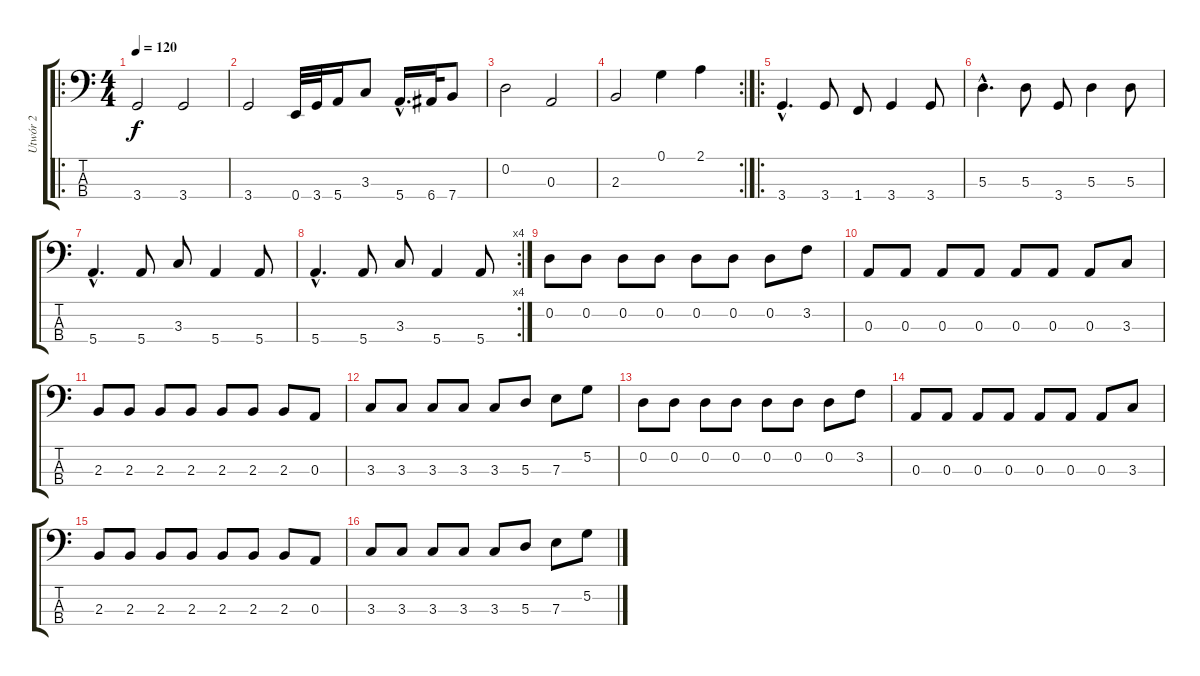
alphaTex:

\track ("Utwór 2" "Utwór 2") {instrument electricbassfinger}
\staff {score tabs}
\tuning (G2 D2 A1 E1) {hide}
\ro
\ts (4 4)
\tempo 120
\clef f4
\ks c
3.4.2{dy f instrument electricbassfinger} 3.4.2 |
3.4.2 0.4.32 3.4.32 5.4.16 3.3.8 5.4{hac}.16{d} 6.4.32 7.4.8 |
0.2.2 0.3.2 |
\rc 2
2.3.2 0.1.4 2.1.4 |
\ro
3.4{hac}.4{d} 3.4.8 1.4.8 3.4.4 3.4.8 |
5.3{hac}.4{d} 5.3.8 3.4.8 5.3.4 5.3.8 |
5.4{hac}.4{d} 5.4.8 3.3.8 5.4.4 5.4.8 |
\rc 4
5.4{hac}.4{d} 5.4.8 3.3.8 5.4.4 5.4.8 |
0.2.8 0.2.8 0.2.8 0.2.8 0.2.8 0.2.8 0.2.8 3.2.8 |
0.3.8 0.3.8 0.3.8 0.3.8 0.3.8 0.3.8 0.3.8 3.3.8 |
2.3.8 2.3.8 2.3.8 2.3.8 2.3.8 2.3.8 2.3.8 0.3.8 |
3.3.8 3.3.8 3.3.8 3.3.8 3.3.8 5.3.8 7.3.8 5.2.8 |
0.2.8 0.2.8 0.2.8 0.2.8 0.2.8 0.2.8 0.2.8 3.2.8 |
0.3.8 0.3.8 0.3.8 0.3.8 0.3.8 0.3.8 0.3.8 3.3.8 |
2.3.8 2.3.8 2.3.8 2.3.8 2.3.8 2.3.8 2.3.8 0.3.8 |
3.3.8 3.3.8 3.3.8 3.3.8 3.3.8 5.3.8 7.3.8 5.2.8
